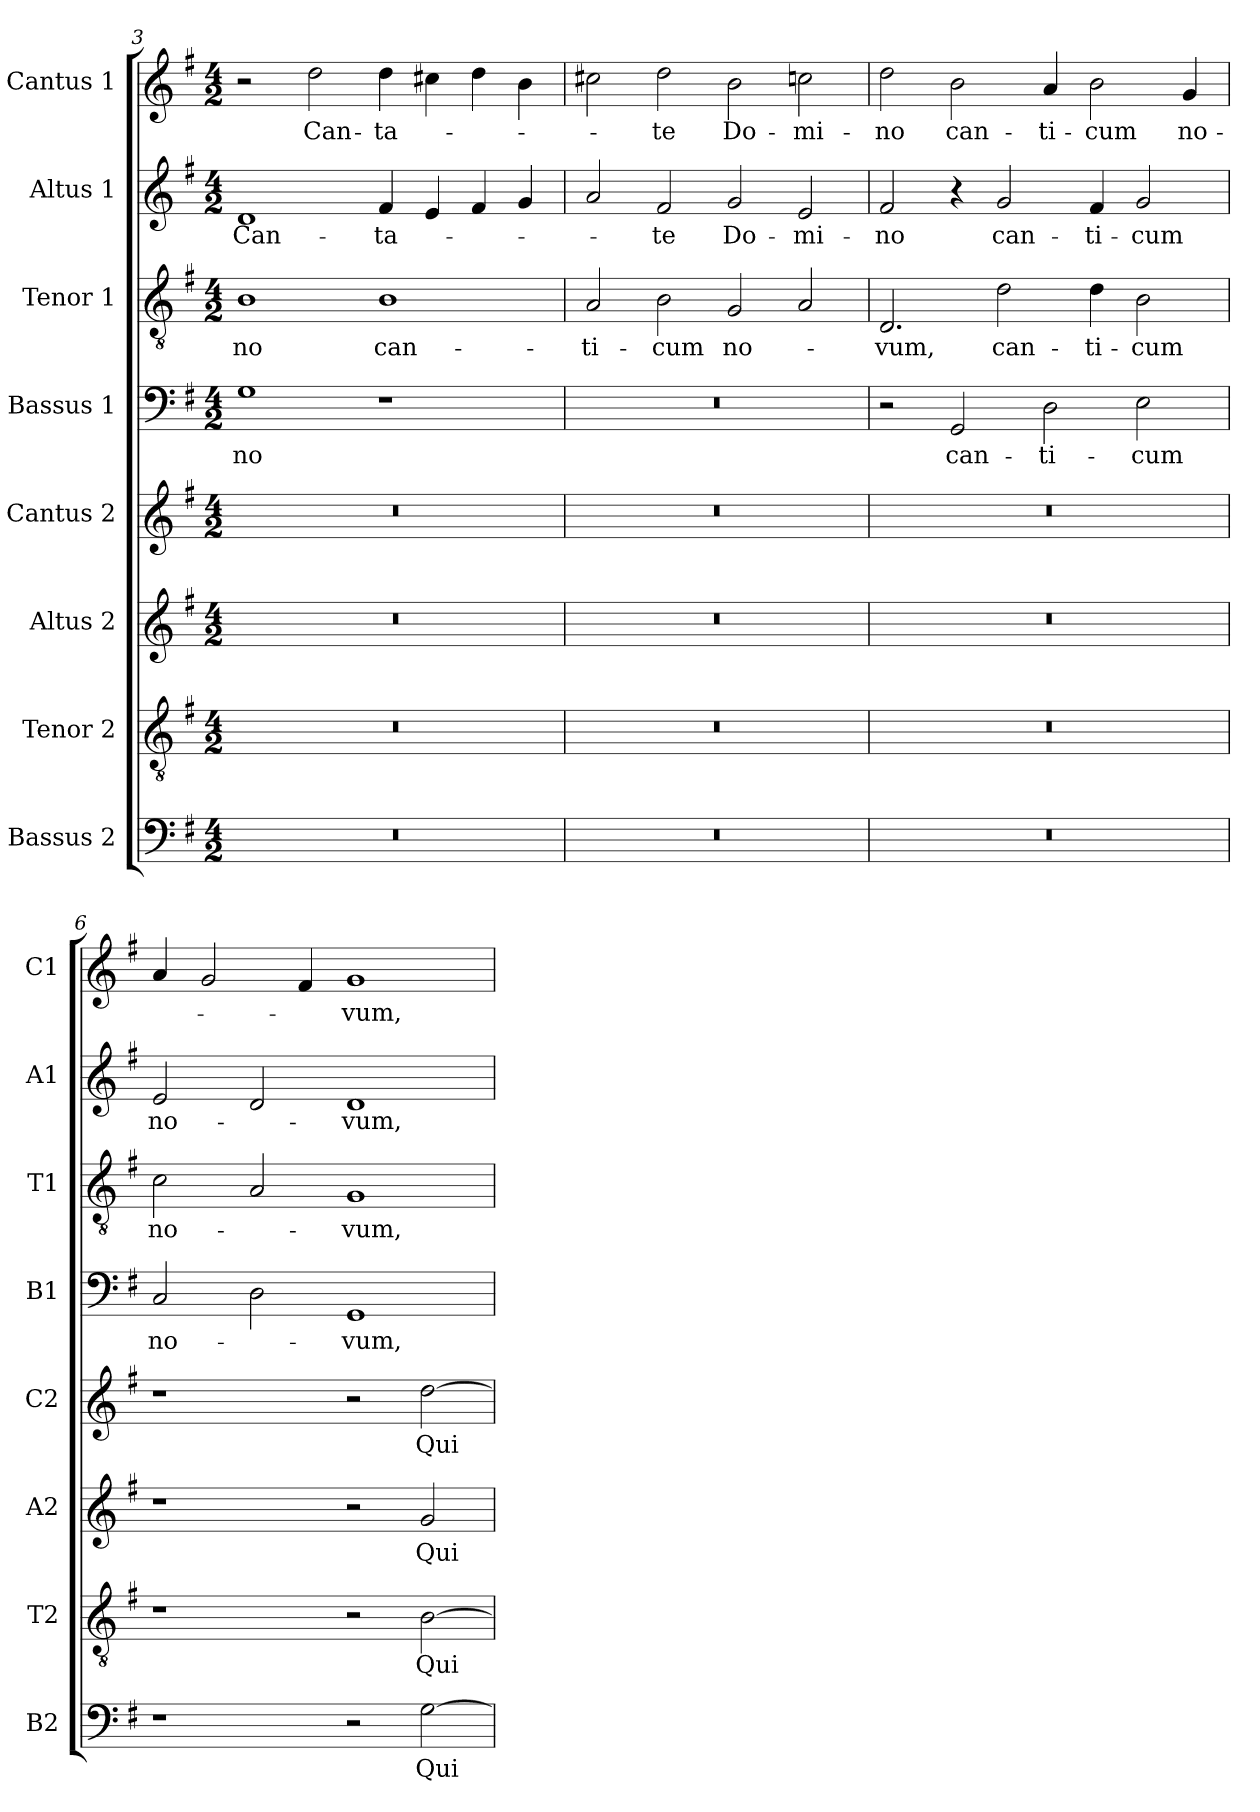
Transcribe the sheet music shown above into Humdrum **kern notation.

**kern	**text	**kern	**text	**kern	**text	**kern	**text	**kern	**text	**kern	**text	**kern	**text	**kern	**text
*part8	*part8	*part7	*part7	*part6	*part6	*part5	*part5	*part4	*part4	*part3	*part3	*part2	*part2	*part1	*part1
*staff8	*staff8	*staff7	*staff7	*staff6	*staff6	*staff5	*staff5	*staff4	*staff4	*staff3	*staff3	*staff2	*staff2	*staff1	*staff1
*I"Bassus 2	*	*I"Tenor 2	*	*I"Altus 2	*	*I"Cantus 2	*	*I"Bassus 1	*	*I"Tenor 1	*	*I"Altus 1	*	*I"Cantus 1	*
*I'B2	*	*I'T2	*	*I'A2	*	*I'C2	*	*I'B1	*	*I'T1	*	*I'A1	*	*I'C1	*
*clefF4	*	*clefGv2	*	*clefG2	*	*clefG2	*	*clefF4	*	*clefGv2	*	*clefG2	*	*clefG2	*
*k[f#]	*	*k[f#]	*	*k[f#]	*	*k[f#]	*	*k[f#]	*	*k[f#]	*	*k[f#]	*	*k[f#]	*
*G:	*	*G:	*	*G:	*	*G:	*	*G:	*	*G:	*	*G:	*	*G:	*
*M4/2	*	*M4/2	*	*M4/2	*	*M4/2	*	*M4/2	*	*M4/2	*	*M4/2	*	*M4/2	*
=3	=3	=3	=3	=3	=3	=3	=3	=3	=3	=3	=3	=3	=3	=3	=3
!	!	!	!	!	!	!	!	!	!LO:LY:b	!	!LO:LY:b	!	!LO:LY:b	!	!
0r	.	0r	.	0r	.	0r	.	1G	-no	1B	-no	1d	Can-	2r	.
!	!	!	!	!	!	!	!	!	!	!	!	!	!	!	!LO:LY:b
.	.	.	.	.	.	.	.	.	.	.	.	.	.	2dd\	Can-
!	!	!	!	!	!	!	!	!	!	!	!LO:LY:b	!	!LO:LY:b	!	!LO:LY:b
.	.	.	.	.	.	.	.	1r	.	1B	can-	4f#/	-ta-	4dd\	-ta-
.	.	.	.	.	.	.	.	.	.	.	.	4e/	.	4cc#X\	.
.	.	.	.	.	.	.	.	.	.	.	.	4f#/	.	4dd\	.
.	.	.	.	.	.	.	.	.	.	.	.	4g/	.	4b\	.
=4	=4	=4	=4	=4	=4	=4	=4	=4	=4	=4	=4	=4	=4	=4	=4
!	!	!	!	!	!	!	!	!	!	!	!LO:LY:b	!	!	!	!
0r	.	0r	.	0r	.	0r	.	0r	.	2A/	-ti-	2a/	.	2cc#X\	.
!	!	!	!	!	!	!	!	!	!	!	!LO:LY:b	!	!LO:LY:b	!	!LO:LY:b
.	.	.	.	.	.	.	.	.	.	2B\	-cum	2f#/	-te	2dd\	-te
!	!	!	!	!	!	!	!	!	!	!	!LO:LY:b	!	!LO:LY:b	!	!LO:LY:b
.	.	.	.	.	.	.	.	.	.	2G/	no-	2g/	Do-	2b\	Do-
!	!	!	!	!	!	!	!	!	!	!	!	!	!LO:LY:b	!	!LO:LY:b
.	.	.	.	.	.	.	.	.	.	2A/	.	2e/	-mi-	2ccn\	-mi-
!!LO:LB:g=z
=5	=5	=5	=5	=5	=5	=5	=5	=5	=5	=5	=5	=5	=5	=5	=5
!	!	!	!	!	!	!	!	!	!	!	!LO:LY:b	!	!LO:LY:b	!	!LO:LY:b
0r	.	0r	.	0r	.	0r	.	2r	.	2.D/	-vum,	2f#/	-no	2dd\	-no
!	!	!	!	!	!	!	!	!	!LO:LY:b	!	!	!	!	!	!LO:LY:b
.	.	.	.	.	.	.	.	2GG/	can-	.	.	4r	.	2b\	can-
!	!	!	!	!	!	!	!	!	!	!	!LO:LY:b	!	!LO:LY:b	!	!
.	.	.	.	.	.	.	.	.	.	2d\	can-	2g/	can-	.	.
!	!	!	!	!	!	!	!	!	!LO:LY:b	!	!	!	!	!	!LO:LY:b
.	.	.	.	.	.	.	.	2D\	-ti-	.	.	.	.	4a/	-ti-
!	!	!	!	!	!	!	!	!	!	!	!LO:LY:b	!	!LO:LY:b	!	!LO:LY:b
.	.	.	.	.	.	.	.	.	.	4d\	-ti-	4f#/	-ti-	2b\	-cum
!	!	!	!	!	!	!	!	!	!LO:LY:b	!	!LO:LY:b	!	!LO:LY:b	!	!
.	.	.	.	.	.	.	.	2E\	-cum	2B\	-cum	2g/	-cum	.	.
!	!	!	!	!	!	!	!	!	!	!	!	!	!	!	!LO:LY:b
.	.	.	.	.	.	.	.	.	.	.	.	.	.	4g/	no-
=6	=6	=6	=6	=6	=6	=6	=6	=6	=6	=6	=6	=6	=6	=6	=6
!	!	!	!	!	!	!	!	!	!LO:LY:b	!	!LO:LY:b	!	!LO:LY:b	!	!
1r	.	1r	.	1r	.	1r	.	2C/	no-	2c\	no-	2e/	no-	4a/	.
.	.	.	.	.	.	.	.	.	.	.	.	.	.	2g/	.
.	.	.	.	.	.	.	.	2D\	.	2A/	.	2d/	.	.	.
.	.	.	.	.	.	.	.	.	.	.	.	.	.	4f#/	.
!	!	!	!	!	!	!	!	!	!LO:LY:b	!	!LO:LY:b	!	!LO:LY:b	!	!LO:LY:b
2r	.	2r	.	2r	.	2r	.	1GG	-vum,	1G	-vum,	1d	-vum,	1g	-vum,
!	!LO:LY:b	!	!LO:LY:b	!	!LO:LY:b	!	!LO:LY:b	!	!	!	!	!	!	!	!
[2G\	Qui-	[2B\	Qui-	2g/	Qui-	[2dd\	Qui-	.	.	.	.	.	.	.	.
=	=	=	=	=	=	=	=	=	=	=	=	=	=	=	=
*-	*-	*-	*-	*-	*-	*-	*-	*-	*-	*-	*-	*-	*-	*-	*-
